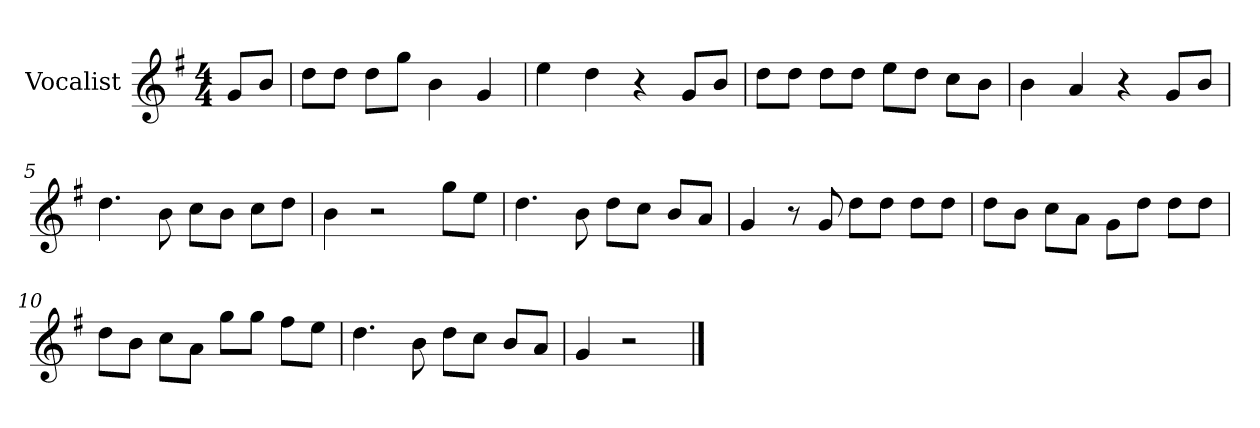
**kern
*part1
*staff1
*I"Vocalist
*k[f#]
*G:
*M4/4
=
8gL
8bJ
=1
8ddL
8ddJ
8ddL
8ggJ
4b
4g
=2
4ee
4dd
4r
8gL
8bJ
=3
8ddL
8ddJ
8ddL
8ddJ
8eeL
8ddJ
8ccL
8bJ
=4
4b
4a
4r
8gL
8bJ
=5
4.dd
8b
8ccL
8bJ
8ccL
8ddJ
=6
4b
2r
8ggL
8eeJ
=7
4.dd
8b
8ddL
8ccJ
8bL
8aJ
=8
4g
8r
8g
8ddL
8ddJ
8ddL
8ddJ
=9
8ddL
8bJ
8ccL
8aJ
8gL
8ddJ
8ddL
8ddJ
=10
8ddL
8bJ
8ccL
8aJ
8ggL
8ggJ
8ff#L
8eeJ
=11
4.dd
8b
8ddL
8ccJ
8bL
8aJ
=12
4g
2r
==
*-
